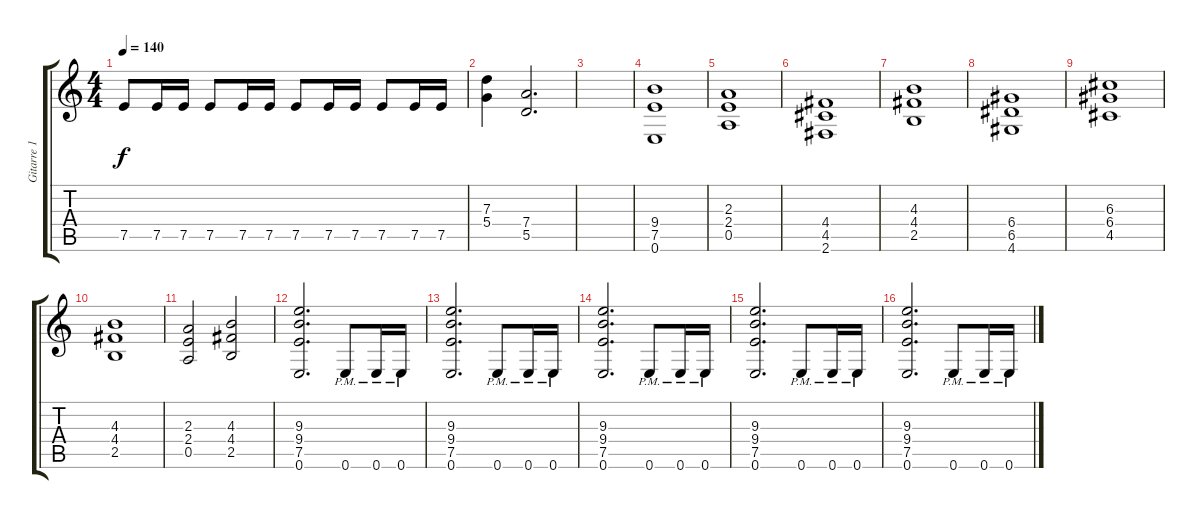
\track ("Gitarre 1" "Gitarre 1") {instrument overdrivenguitar}
\staff {score tabs}
\tuning (E4 B3 G3 D3 A2 E2) {hide}
\ts (4 4)
\tempo 140
\clef g2
\ks c
7.5.8{dy f} 7.5.16 7.5.16 7.5.8 7.5.16 7.5.16 7.5.8 7.5.16 7.5.16 7.5.8 7.5.16 7.5.16 |
(7.3 5.4).4 (7.4 5.5).2{d} |
|
(9.4 7.5 0.6).1 |
(2.3 2.4 0.5).1 |
(4.4 4.5 2.6).1 |
(4.3 4.4 2.5).1 |
(6.4 6.5 4.6).1 |
(6.3 6.4 4.5).1 |
(4.3 4.4 2.5).1 |
(2.3 2.4 0.5).2 (4.3 4.4 2.5).2 |
(9.3 9.4 7.5 0.6).2{d} 0.6{pm}.8 0.6{pm}.16 0.6{pm}.16 |
(9.3 9.4 7.5 0.6).2{d} 0.6{pm}.8 0.6{pm}.16 0.6{pm}.16 |
(9.3 9.4 7.5 0.6).2{d} 0.6{pm}.8 0.6{pm}.16 0.6{pm}.16 |
(9.3 9.4 7.5 0.6).2{d} 0.6{pm}.8 0.6{pm}.16 0.6{pm}.16 |
(9.3 9.4 7.5 0.6).2{d} 0.6{pm}.8 0.6{pm}.16 0.6{pm}.16
